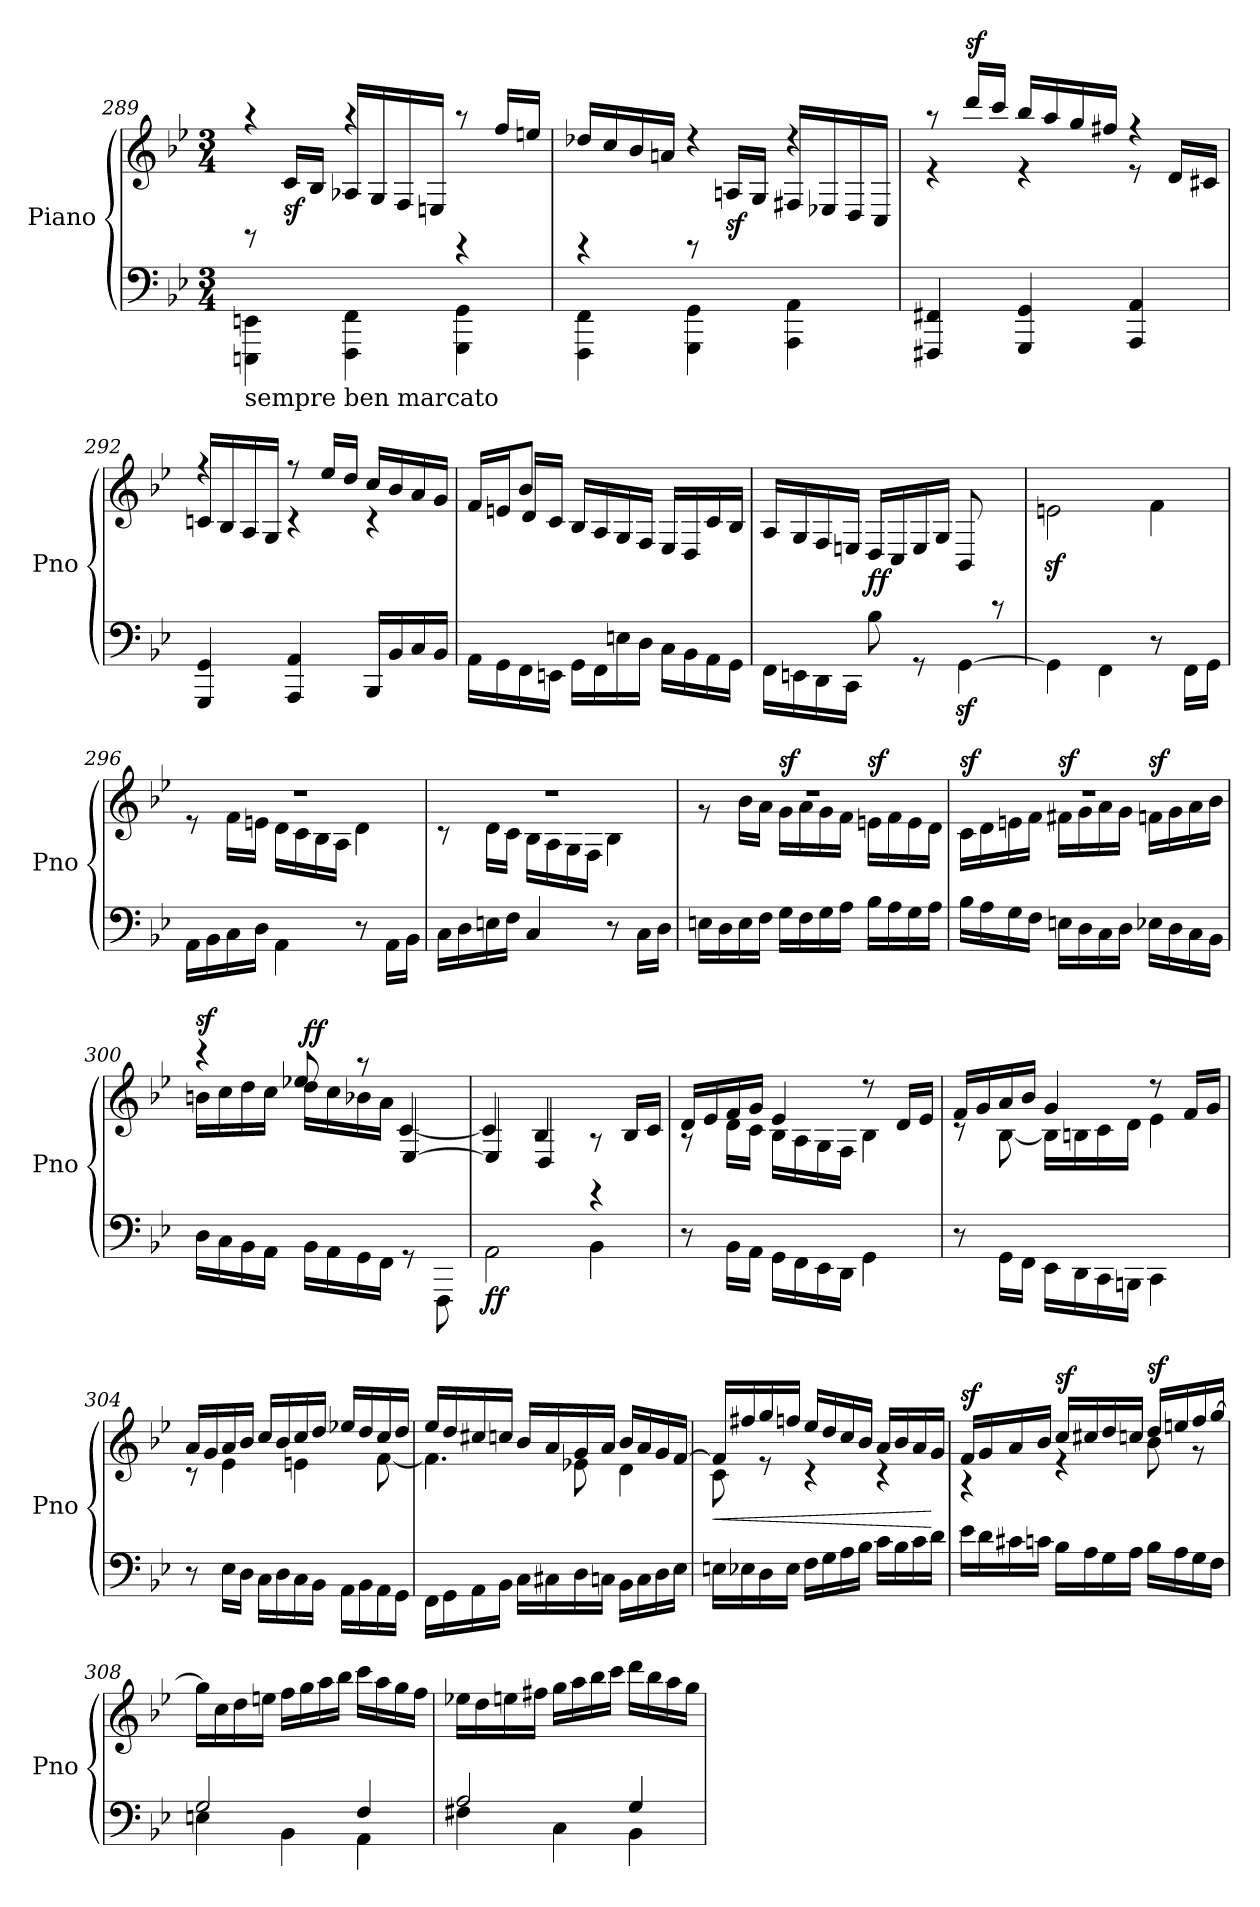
**kern	**kern	**dynam
*part1	*part1	*part1
*staff2	*staff1	*staff1/2
*I"Piano	*	*
*I'Pno	*	*
*clefF4	*clefG2	*
*k[b-e-]	*k[b-e-]	*
*B-:	*B-:	*
*M3/4	*M3/4	*
=289	=289	=289
*	*^	*
!LO:TX:b:t=sempre ben marcato	!	!	!
4EEEn\ 4EEn\	4r	8rGG	.
!	!	!	!LO:DY:b
.	.	16c/LL	sf
.	.	16B-/JJ	.
4FFF\ 4FF\	4r	16A-X/LL	.
.	.	16G/	.
.	.	16F/	.
.	.	16En/JJ	.
4GGG\ 4GG\	8r	4rEE	.
.	16ff/LL	.	.
.	16een/JJ	.	.
!!LO:LB:g=z	!!
=290	=290	=290	=290
4FFF\ 4FF\	16dd-X/LL	4rEE	.
.	16cc/	.	.
.	16b-/	.	.
.	16an/JJ	.	.
4GGG\ 4GG\	4r	8rEE	.
!	!	!	!LO:DY:b
.	.	16An/LL	sf
.	.	16G/JJ	.
4AAA\ 4AA\	4r	16F#X/LL	.
.	.	16E-X/	.
.	.	16D/	.
.	.	16C/JJ	.
=291	=291	=291	=291
4FFF#X/ 4FF#X/	8raa	4re	.
!	!	!	!LO:DY:a
.	16ddd/LL	.	sf
.	16ccc/JJ	.	.
4GGG/ 4GG/	16bb-/LL	4re	.
.	16aa/	.	.
.	16gg/	.	.
.	16ff#X/JJ	.	.
4AAA/ 4AA/	4rff	8re	.
.	.	16d/LL	.
.	.	16c#X/JJ	.
=292	=292	=292	=292
4GGG/ 4GG/	4rff	16cn/LL	.
.	.	16B-/	.
.	.	16A/	.
.	.	16G/JJ	.
4AAA/ 4AA/	8rff	4rc	.
.	16ee-/LL	.	.
.	16dd/JJ	.	.
16BBB-/LL	16cc/LL	4rc	.
16BB-/	16b-/	.	.
16C/	16a/	.	.
16BB-/JJ	16g/JJ	.	.
!!LO:LB:g=z	!!
=293	=293	=293	=293
16AA\LL	16f/LL	8ryy	.
16GG\	16en/J	.	.
16FF\	8b-/J	16d/LL	.
16EEn\JJ	.	16c/JJ	.
16GG\LL	16B-/LL	2ryy	.
16FF\	16A/	.	.
16En\	16G/	.	.
16D\JJ	16F/JJ	.	.
16C\LL	16E-/LL	.	.
16BB-\	16D/	.	.
16AA\	16c/	.	.
16GG\JJ	16B-/JJ	.	.
*	*v	*v	*
=294	=294	=294
16FF\LL	16A/LL	.
16EEn\	16G/	.
16DD\	16F/	.
16CC\JJ	16En/JJ	.
!	!	!LO:DY:b
8B-\	16D/LL	ff
.	16C/	.
8rGG	16E/	.
.	16G/JJ	.
[4GGz<\	8BB-/	.
.	8rAAA	.
=295	=295	=295
4GG\]	2enz>\	.
4FF\	.	.
8r	4f\	.
16FF\LL	.	.
16GG\JJ	.	.
!!LO:LB:g=z
=296	=296	=296
*	*^	*
16AA\LL	2.rdd	8re	.
16BB-\	.	.	.
16C\	.	16f\LL	.
16D\JJ	.	16en\JJ	.
4AA\	.	16d\LL	.
.	.	16c\	.
.	.	16B-\	.
.	.	16A\JJ	.
8r	.	4d\	.
16AA\LL	.	.	.
16BB-\JJ	.	.	.
=297	=297	=297	=297
16C\LL	2.rdd	8r	.
16D\	.	.	.
16En\	.	16d\LL	.
16F\JJ	.	16c\JJ	.
4C/	.	16B-\LL	.
.	.	16A\	.
.	.	16G\	.
.	.	16F\JJ	.
8r	.	4B-\	.
16C\LL	.	.	.
16D\JJ	.	.	.
=298	=298	=298	=298
16En\LL	2.rdd	8rg	.
16D\	.	.	.
16E\	.	16b-\LL	.
16F\JJ	.	16a\JJ	.
!	!	!	!LO:DY:a
16G\LL	.	16g\LL	sf
16F\	.	16a\	.
16G\	.	16g\	.
16A\JJ	.	16f\JJ	.
!	!	!	!LO:DY:a
16B-\LL	.	16en\LL	sf
16A\	.	16f\	.
16G\	.	16e\	.
16A\JJ	.	16d\JJ	.
!!LO:LB:g=z	!!
=299	=299	=299	=299
!	!	!	!LO:DY:a
16B-\LL	2.rdd	16c\LL	sf
16A\	.	16d\	.
16G\	.	16en\	.
16F\JJ	.	16f\JJ	.
!	!	!	!LO:DY:a
16En\LL	.	16f#X\LL	sf
16D\	.	16g\	.
16C\	.	16a\	.
16D\JJ	.	16g\JJ	.
!	!	!	!LO:DY:a
16E-X\LL	.	16fn\LL	sf
16D\	.	16g\	.
16C\	.	16a\	.
16BB-\JJ	.	16b-\JJ	.
=300	=300	=300	=300
!	!	!	!LO:DY:a
16D\LL	16bn\LL	4rccc	sf
16C\	16cc\	.	.
16BB-\	16dd\	.	.
16AA\JJ	16cc\JJ	.	.
!	!	!	!LO:DY:a
16BB-\LL	16dd\LL	8ee-X/	ff
16AA\	16cc\	.	.
16GG\	16b-X\	8raa	.
16FF\JJ	16a\JJ	.	.
8rGG	[4E-/	[4c/	.
8FFF\	.	.	.
=301	=301	=301	=301
!	!	!	!LO:DY:b=2
2AA\	4E-/]	4c/]	ff
.	4D/	4B-/	.
4BB-\	4rEE	8r	.
.	.	16B-/LL	.
.	.	16c/JJ	.
=302	=302	=302	=302
8r	16d/LL	8rA	.
.	16e-/	.	.
16BB-\LL	16f/	16d\LL	.
16AA\JJ	16g/JJ	16c\JJ	.
16GG\LL	4e-/	16B-\LL	.
16FF\	.	16A\	.
16EE-\	.	16G\	.
16DD\JJ	.	16F\JJ	.
4GG\	8r	4B-\	.
.	16d/LL	.	.
.	16e-/JJ	.	.
!!LO:PB:g=z	!!
=303	=303	=303	=303
8r	16f/LL	8rc	.
.	16g/	.	.
16GG\LL	16a/	[8B-\	.
16FF\JJ	16b-/JJ	.	.
16EE-\LL	4g/	16B-\LL]	.
16DD\	.	16Bn\	.
16CC\	.	16c\	.
16BBBn\JJ	.	16d\JJ	.
4CC\	8rdd	4e-\	.
.	16f/LL	.	.
.	16g/JJ	.	.
=304	=304	=304	=304
8r	16a/LL	8rc	.
.	16g/	.	.
16E-\LL	16a/	4e-\	.
16D\JJ	16b-/JJ	.	.
16C\LL	16cc/LL	.	.
16D\	16b-/	.	.
16C\	16cc/	4en\	.
16BB-\JJ	16dd/JJ	.	.
16AA\LL	16ee-X/LL	.	.
16BB-\	16dd/	.	.
16AA\	16cc/	[8f\	.
16GG\JJ	16dd/JJ	.	.
=305	=305	=305	=305
16FF\LL	16ee-/LL	4.f\]	.
16GG\	16dd/	.	.
16AA\	16cc#X/	.	.
16BB-\JJ	16ccn/JJ	.	.
16C\LL	16b-/LL	.	.
16C#X\	16a/	.	.
16D\	16g/	8e-X\	.
16Cn\JJ	16a/JJ	.	.
16BB-\LL	16b-/LL	4d\	.
16C\	16a/	.	.
16D\	16g/	.	.
16E-\JJ	[16f/JJ	.	.
!!LO:LB:g=z	!!
=306	=306	=306	=306
!	!	!	!LO:HP:b
16En\LL	16f/LL]	8c\	<
16E-X\	16ff#X/	.	.
16D\	16gg/	8re	.
16E-\JJ	16ffn/JJ	.	.
16F\LL	16ee-/LL	4rc	.
16G\	16dd/	.	.
16A\	16cc/	.	.
16B-\JJ	16b-/JJ	.	.
16c\LL	16a/LL	4rc	.
16B-\	16b-/	.	.
16c\	16a/	.	.
16d\JJ	16g/JJ	.	[
=307	=307	=307	=307
!	!	!	!LO:DY:a
16e-\LL	16f/LL	4rA	sf
16d\	16g/	.	.
16c#X\	16a/	.	.
16cn\JJ	16b-/JJ	.	.
!	!	!	!LO:DY:a
16B-\LL	16cc/LL	4re	sf
16A\	16cc#X/	.	.
16G\	16dd/	.	.
16A\JJ	16ccn/JJ	.	.
!	!	!	!LO:DY:a
16B-\LL	16dd/LL	8b-\	sf
16A\	16een/	.	.
16G\	16ff/	8rg	.
16F\JJ	[16gg/JJ	.	.
*	*v	*v	*
=308	=308	=308
*^	*	*
2G/	4En\	16gg\LL]	.
.	.	16cc\	.
.	.	16dd\	.
.	.	16een\JJ	.
.	4BB-\	16ff\LL	.
.	.	16gg\	.
.	.	16aa\	.
.	.	16bb-\JJ	.
4F/	4AA\	16ccc\LL	.
.	.	16aa\	.
.	.	16gg\	.
.	.	16ff\JJ	.
!!LO:LB:g=z
=309	=309	=309	=309
2A/	4F#X\	16ee-X\LL	.
.	.	16dd\	.
.	.	16een\	.
.	.	16ff#X\JJ	.
.	4C\	16gg\LL	.
.	.	16aa\	.
.	.	16bb-\	.
.	.	16ccc\JJ	.
4G/	4BB-\	16ddd\LL	.
.	.	16bb-\	.
.	.	16aa\	.
.	.	16gg\JJ	.
*v	*v	*	*
=	=	=
*-	*-	*-
